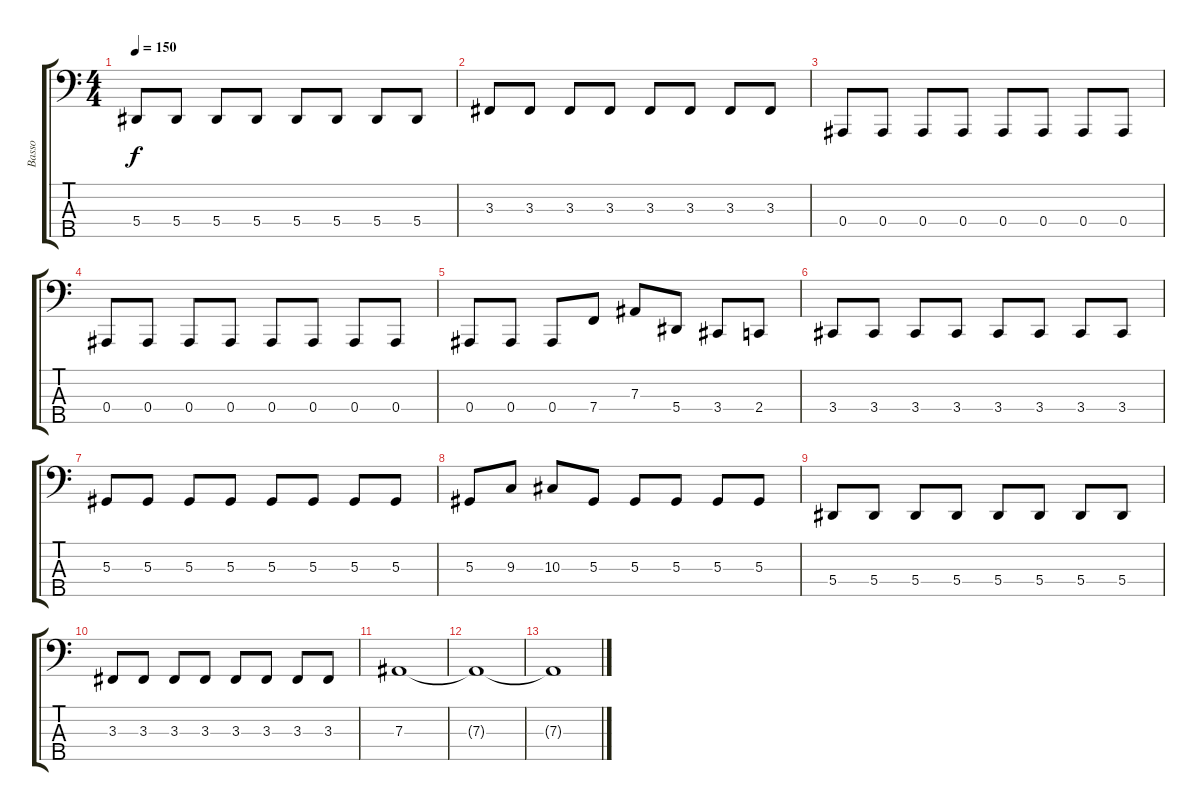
\track ("Basso" "Basso") {instrument electricbassfinger}
\staff {score tabs}
\tuning (Db2 Ab1 Eb1 Bb0 F0) {hide}
\ts (4 4)
\tempo 150
\clef f4
\ks c
5.4.8{dy f} 5.4.8 5.4.8 5.4.8 5.4.8 5.4.8 5.4.8 5.4.8 |
3.3.8 3.3.8 3.3.8 3.3.8 3.3.8 3.3.8 3.3.8 3.3.8 |
0.4.8 0.4.8 0.4.8 0.4.8 0.4.8 0.4.8 0.4.8 0.4.8 |
0.4.8 0.4.8 0.4.8 0.4.8 0.4.8 0.4.8 0.4.8 0.4.8 |
0.4.8 0.4.8 0.4.8 7.4.8 7.3.8 5.4.8 3.4.8 2.4.8 |
3.4.8 3.4.8 3.4.8 3.4.8 3.4.8 3.4.8 3.4.8 3.4.8 |
5.3.8 5.3.8 5.3.8 5.3.8 5.3.8 5.3.8 5.3.8 5.3.8 |
5.3.8 9.3.8 10.3.8 5.3.8 5.3.8 5.3.8 5.3.8 5.3.8 |
5.4.8 5.4.8 5.4.8 5.4.8 5.4.8 5.4.8 5.4.8 5.4.8 |
3.3.8 3.3.8 3.3.8 3.3.8 3.3.8 3.3.8 3.3.8 3.3.8 |
7.3.1{volume 4} |
7.3{t}.1 |
7.3{t}.1{volume 0}
